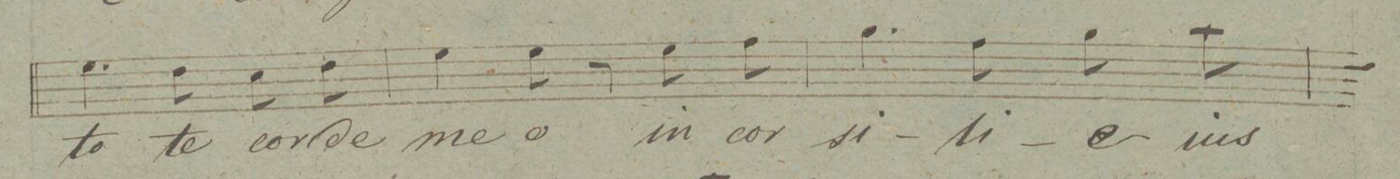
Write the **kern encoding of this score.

**kern	**text	**dynam
*I"Alto.	*	*
*clefC3	*	*
*k[f#]	*	*
*M3/4	*	*
4.f#\	to-	.
8e\	-te	.
8d\	cor-	.
8e\	-de	.
=6	=6	=6
4f#\	me-	.
8f#\	-o	.
8r	.	.
8f#\	in	.
8g\	con-	.
=7	=7	=7
4.a\	-si-	.
8g\	-li-	.
8a\	-o	.
8b\	ius-	.
=8	=8	=8
*-	*-	*-
